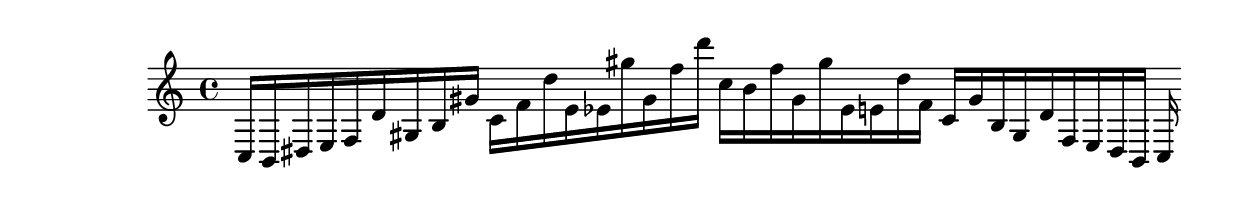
% z vector: tensor([[ 0.4814, -1.4807,  0.5624, -0.6088,  0.4217,  2.5810, -1.6877, -1.2997, 2.0691,  0.6054, -0.5515,  0.4182, -1.3594, -1.2497,  0.4819,  0.8226]])
    \new PianoStaff <<
    \cadenzaOn
    \new Staff = "right" {
    \clef treble
        c16 [ b, dis e f d' gis b gis' ]
    c' [ f' d'' e' ees' gis'' gis' f'' d''' ]
    c'' [ b' f'' gis' gis'' ees' e' d'' f' ]
    c' [ gis' b gis d' f e dis b, ]
    c
    }
    >>
    